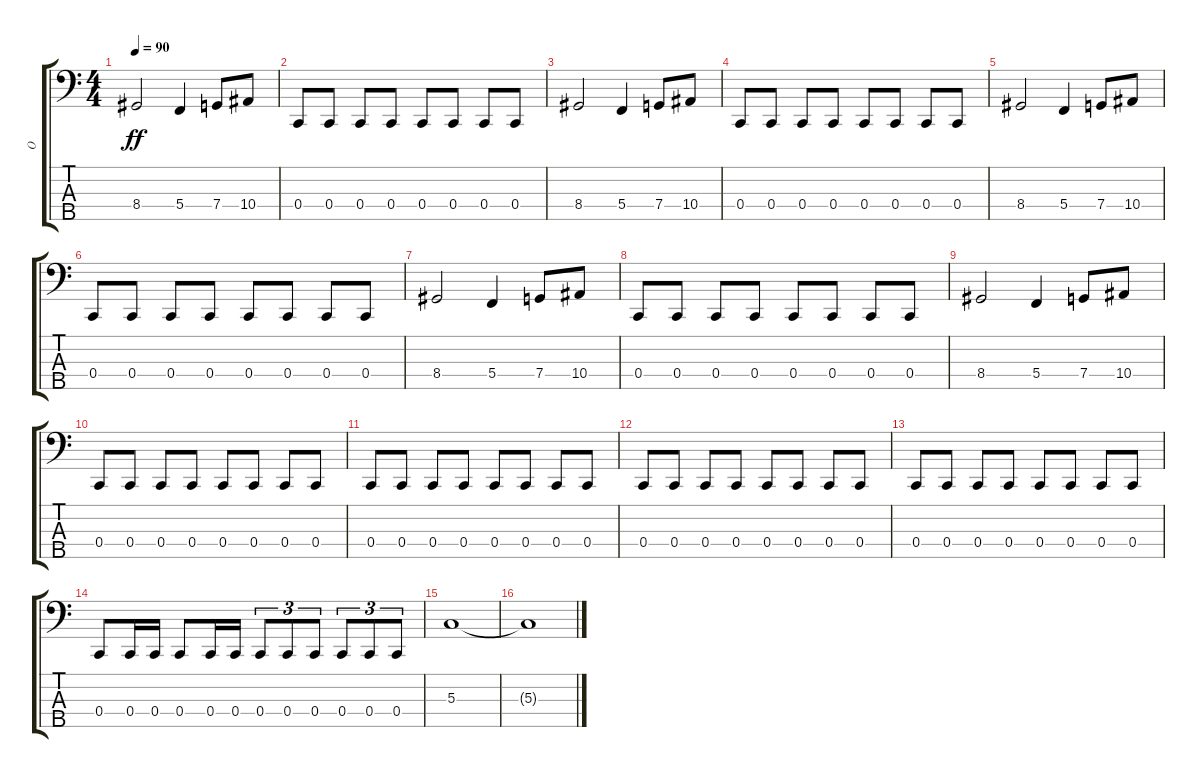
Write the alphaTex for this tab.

\track ("O" "O") {instrument electricbassfinger}
\staff {score tabs}
\tuning (F2 C2 G1 C1 A0) {hide}
\ts (4 4)
\tempo 90
\clef f4
\ks c
8.4.2{dy ff} 5.4.4 7.4.8 10.4.8 |
0.4.8 0.4.8 0.4.8 0.4.8 0.4.8 0.4.8 0.4.8 0.4.8 |
8.4.2 5.4.4 7.4.8 10.4.8 |
0.4.8 0.4.8 0.4.8 0.4.8 0.4.8 0.4.8 0.4.8 0.4.8 |
8.4.2 5.4.4 7.4.8 10.4.8 |
0.4.8 0.4.8 0.4.8 0.4.8 0.4.8 0.4.8 0.4.8 0.4.8 |
8.4.2 5.4.4 7.4.8 10.4.8 |
0.4.8 0.4.8 0.4.8 0.4.8 0.4.8 0.4.8 0.4.8 0.4.8 |
8.4.2 5.4.4 7.4.8 10.4.8 |
0.4.8 0.4.8 0.4.8 0.4.8 0.4.8 0.4.8 0.4.8 0.4.8 |
0.4.8 0.4.8 0.4.8 0.4.8 0.4.8 0.4.8 0.4.8 0.4.8 |
0.4.8 0.4.8 0.4.8 0.4.8 0.4.8 0.4.8 0.4.8 0.4.8 |
0.4.8 0.4.8 0.4.8 0.4.8 0.4.8 0.4.8 0.4.8 0.4.8 |
0.4.8 0.4.16 0.4.16 0.4.8 0.4.16 0.4.16 0.4.8{tu (3 2)} 0.4.8{tu (3 2)} 0.4.8{tu (3 2)} 0.4.8{tu (3 2)} 0.4.8{tu (3 2)} 0.4.8{tu (3 2)} |
5.3.1 |
5.3{t}.1
